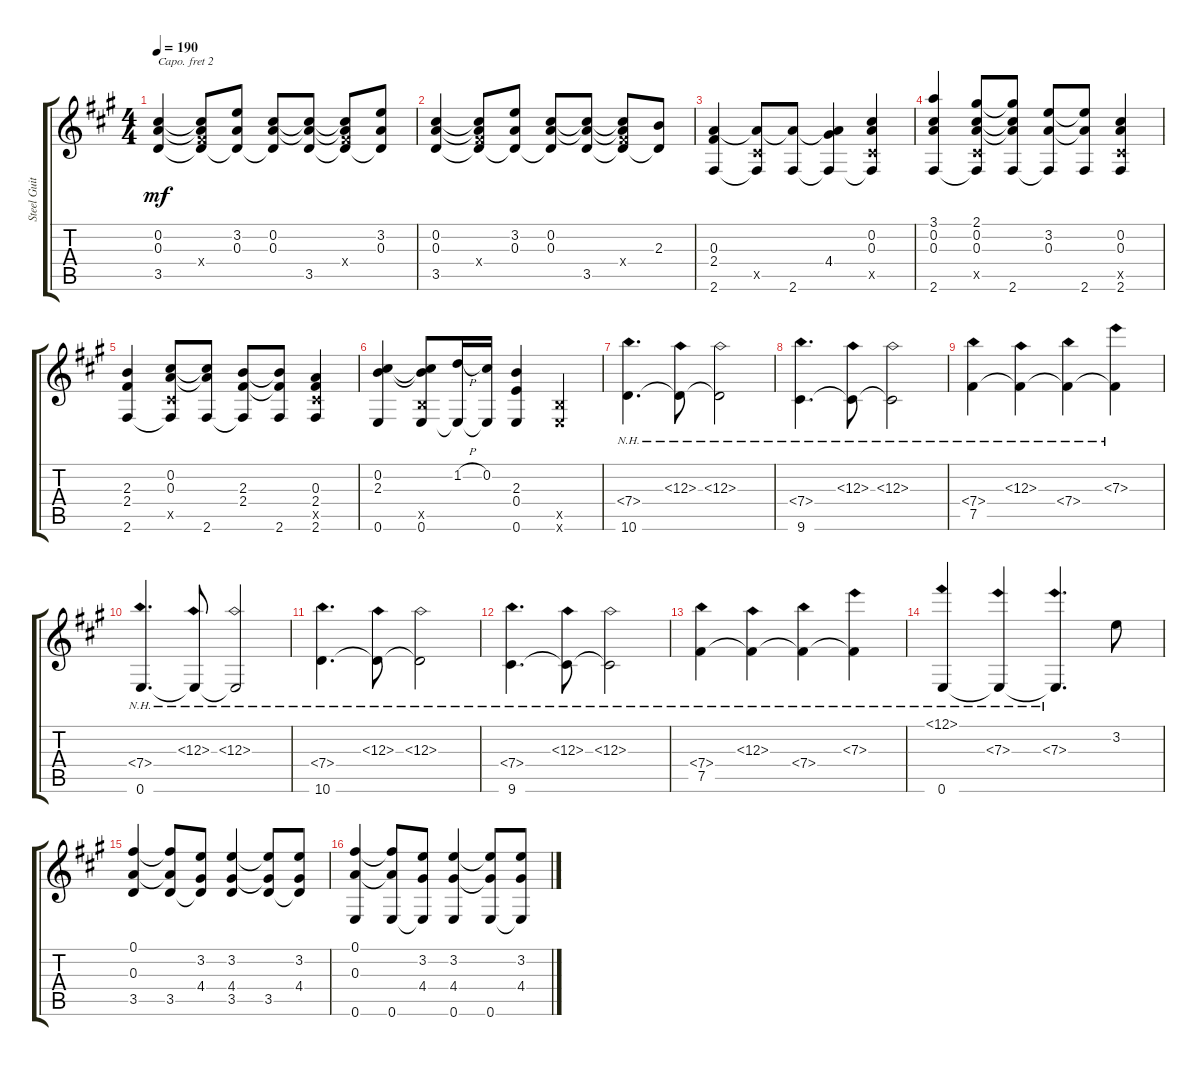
\track ("Steel Guitar" "Steel Guit") {instrument acousticguitarsteel}
\staff {score tabs}
\capo 2
\tuning (E4 B3 G3 D3 A2 D2) {hide}
\ts (4 4)
\tempo 190
\clef g2
\ks f#minor
(0.2 0.3 3.5).4{dy mf} (0.2{t} 0.3{t} 2.4{x} 3.5{t}).8 (3.2 0.3 3.5{t}).8 (0.2 0.3 3.5{t}).8 (0.2{t} 0.3{t} 3.5).8 (0.2{t} 0.3{t} 2.4{x} 3.5{t}).8 (3.2 0.3 3.5{t}).8 |
(0.2 0.3 3.5).4 (0.2{t} 0.3{t} 2.4{x} 3.5{t}).8 (3.2 0.3 3.5{t}).8 (0.2 0.3 3.5{t}).8 (0.2{t} 0.3{t} 3.5).8 (0.2{t} 0.3{t} 2.4{x} 3.5{t}).8 (2.3 3.5{t}).8 |
(0.3 2.4 2.6).4 (0.3{t} 2.5{x} 2.6{t}).8 (0.3{t} 2.6).8 (0.3{t} 4.4 2.6{t}).4 (0.2 0.3 2.5{x} 2.6{t}).4 |
(3.1 0.2 0.3 2.6).4 (2.1 0.2 0.3 2.5{x} 2.6{t}).8 (2.1{t} 0.2{t} 0.3{t} 2.6).8 (3.2 0.3 2.6{t}).8 (3.2{t} 0.3{t} 2.6).8 (0.2 0.3 2.5{x} 2.6).4 |
(2.3 2.4 2.6).4 (0.2 0.3 2.5{x} 2.6{t}).8 (0.2{t} 0.3{t} 2.6).8 (2.3 2.4 2.6{t}).8 (2.3{t} 2.4{t} 2.6).8 (0.3 2.4 2.5{x} 2.6).4 |
(0.2 2.3 0.6).4 (0.2{t} 2.3{t} 0.5{x} 0.6).8 (1.2{h} 0.6{t}).16 (0.2 0.6{t}).16 (2.3 0.4 0.6).4 (0.5{x} 0.6{x}).4 |
\section ("" "")
(7.4{nh} 10.6).4{d} (12.3{nh} 10.6{t}).8 (12.3{nh} 10.6{t}).2 |
(7.4{nh} 9.6).4{d} (12.3{nh} 9.6{t}).8 (12.3{nh} 9.6{t}).2 |
(7.4{nh} 7.5).4 (12.3{nh} 7.5{t}).4 (7.4{nh} 7.5{t}).4 (7.3{nh} 7.5{t}).4 |
(7.4{nh} 0.6).4{d} (12.3{nh} 0.6{t}).8 (12.3{nh} 0.6{t}).2 |
(7.4{nh} 10.6).4{d} (12.3{nh} 10.6{t}).8 (12.3{nh} 10.6{t}).2 |
(7.4{nh} 9.6).4{d} (12.3{nh} 9.6{t}).8 (12.3{nh} 9.6{t}).2 |
(7.4{nh} 7.5).4 (12.3{nh} 7.5{t}).4 (7.4{nh} 7.5{t}).4 (7.3{nh} 7.5{t}).4 |
(12.1{nh} 0.6).4 (7.3{nh} 0.6{t}).4 (7.3{nh} 0.6{t}).4{d} 3.2.8 |
(0.1 0.3 3.5).4 (0.1{t} 0.3{t} 3.5).8 (3.2 4.4 3.5{t}).8 (3.2 4.4 3.5).4 (3.2{t} 4.4{t} 3.5).8 (3.2 4.4 3.5{t}).8 |
(0.1 0.3 0.6).4 (0.1{t} 0.3{t} 0.6).8 (3.2 4.4 0.6{t}).8 (3.2 4.4 0.6).4 (3.2{t} 4.4{t} 0.6).8 (3.2 4.4 0.6{t}).8
